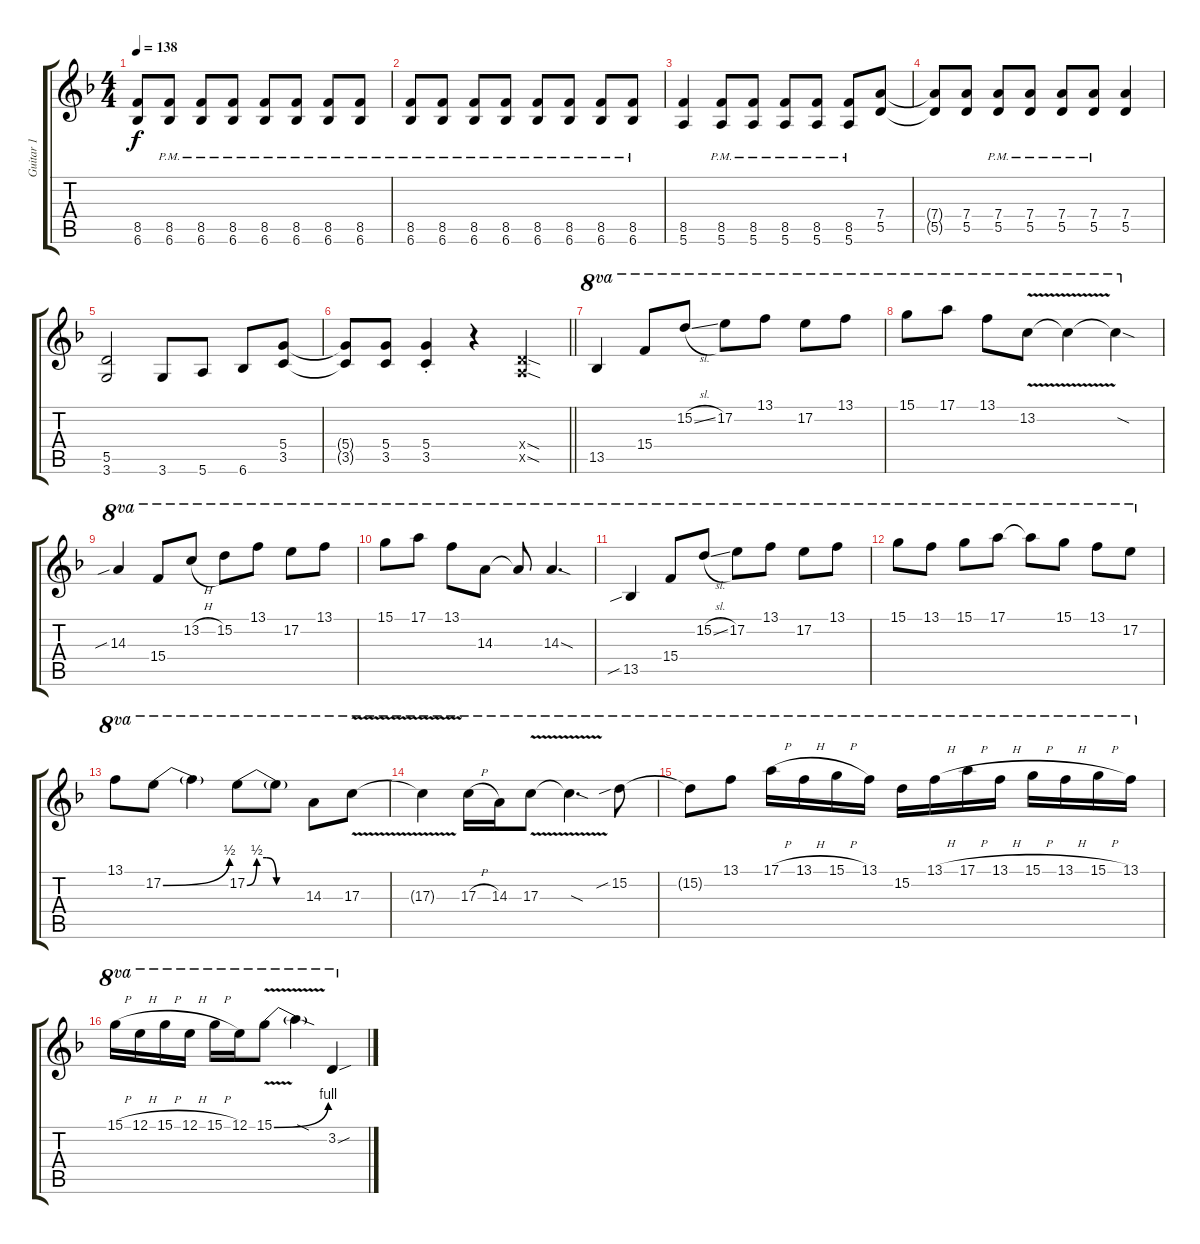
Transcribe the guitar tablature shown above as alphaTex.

\track ("Guitar 1" "Guitar 1") {instrument overdrivenguitar}
\staff {score tabs}
\tuning (E4 B3 G3 D3 A2 E2) {hide}
\ts (4 4)
\tempo 138
\clef g2
\ks f
(8.5{t} 6.6{t}).8{dy f} (8.5{pm} 6.6{pm}).8 (8.5{pm} 6.6{pm}).8 (8.5{pm} 6.6{pm}).8 (8.5{pm} 6.6{pm}).8 (8.5{pm} 6.6{pm}).8 (8.5{pm} 6.6{pm}).8 (8.5{pm} 6.6{pm}).8 |
(8.5{pm} 6.6{pm}).8 (8.5{pm} 6.6{pm}).8 (8.5{pm} 6.6{pm}).8 (8.5{pm} 6.6{pm}).8 (8.5{pm} 6.6{pm}).8 (8.5{pm} 6.6{pm}).8 (8.5{pm} 6.6{pm}).8 (8.5{pm} 6.6{pm}).8 |
(8.5 5.6).4 (8.5{pm} 5.6{pm}).8 (8.5{pm} 5.6{pm}).8 (8.5{pm} 5.6{pm}).8 (8.5{pm} 5.6{pm}).8 (8.5{pm} 5.6{pm}).8 (7.4 5.5).8 |
(7.4{t} 5.5{t}).8 (7.4 5.5).8 (7.4{pm} 5.5{pm}).8 (7.4{pm} 5.5{pm}).8 (7.4{pm} 5.5{pm}).8 (7.4{pm} 5.5{pm}).8 (7.4 5.5).4 |
(5.5 3.6).2 3.6.8 5.6.8 6.6.8 (5.4 3.5).8 |
\barLineRight lightlight
(5.4{t} 3.5{t}).8 (5.4 3.5).8 (5.4{st} 3.5{st}).4 r.4 (0.4{sod x} 0.5{sod x}).4 |
13.5.4{ot 8va} 15.4.8{ot 8va} 15.2{sl}.8{ot 8va} 17.2.8{ot 8va} 13.1.8{ot 8va} 17.2.8{ot 8va} 13.1.8{ot 8va} |
15.1.8{ot 8va} 17.1.8{ot 8va} 13.1.8{ot 8va} 13.2{v}.8{ot 8va} 13.2{t}.4{ot 8va} 13.2{sod t}.4{ot 8va} |
14.3{sib}.4{ot 8va} 15.4.8{ot 8va} 13.2{h}.8{ot 8va} 15.2.8{ot 8va} 13.1.8{ot 8va} 17.2.8{ot 8va} 13.1.8{ot 8va} |
15.1.8{ot 8va} 17.1.8{ot 8va} 13.1.8{ot 8va} 14.3.8{ot 8va} 14.3{t}.8{ot 8va} 14.3{sod}.4{d ot 8va} |
13.5{sib}.4{ot 8va} 15.4.8{ot 8va} 15.2{sl}.8{ot 8va} 17.2.8{ot 8va} 13.1.8{ot 8va} 17.2.8{ot 8va} 13.1.8{ot 8va} |
15.1.8{ot 8va} 13.1.8{ot 8va} 15.1.8{ot 8va} 17.1.8{ot 8va} 17.1{t}.8{ot 8va} 15.1.8{ot 8va} 13.1.8{ot 8va} 17.2.8{ot 8va} |
13.1.8{ot 8va} 17.2{be (bend 0 0 60 2)}.8{ot 8va} 17.2{t}.4{ot 8va} 17.2{be (custom 0 0 10 2 20 2 30 0 60 0)}.8{ot 8va} 17.2{t}.8{ot 8va} 14.3.8{ot 8va} 17.3{v}.8{ot 8va} |
17.3{t}.4{ot 8va} 17.3{h}.16{ot 8va} 14.3.16{ot 8va} 17.3{v}.8{ot 8va} 17.3{sod t}.4{d ot 8va} 15.2{sib}.8{ot 8va} |
15.2{t}.8{ot 8va} 13.1.8{ot 8va} 17.1{h}.16{ot 8va} 13.1{h}.16{ot 8va} 15.1{h}.16{ot 8va} 13.1.16{ot 8va} 15.2.16{ot 8va} 13.1{h}.16{ot 8va} 17.1{h}.16{ot 8va} 13.1{h}.16{ot 8va} 15.1{h}.16{ot 8va} 13.1{h}.16{ot 8va} 15.1{h}.16{ot 8va} 13.1.16{ot 8va} |
15.1{h}.16{ot 8va} 12.1{h}.16{ot 8va} 15.1{h}.16{ot 8va} 12.1{h}.16{ot 8va} 15.1{h}.16{ot 8va} 12.1.16{ot 8va} 15.1{be (bend 0 0 60 4) v}.8{ot 8va} 15.1{sod t}.4{ot 8va} 3.2{sou}.4{ot 8va}
